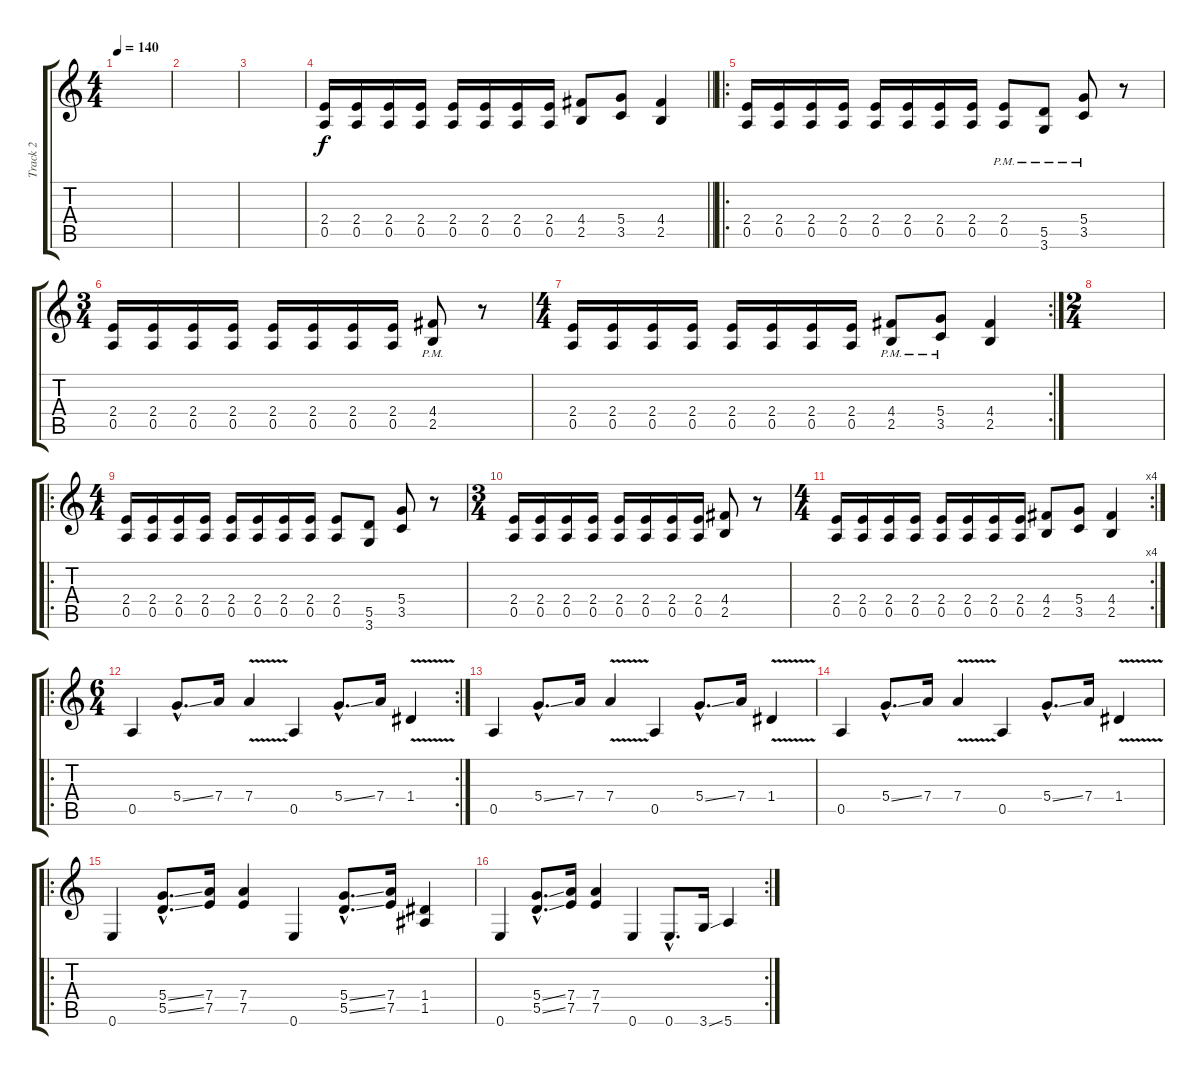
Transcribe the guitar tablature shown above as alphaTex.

\track ("Track 2" "Track 2") {instrument distortionguitar}
\staff {score tabs}
\tuning (E4 B3 G3 D3 A2 E2) {hide}
\ts (4 4)
\tempo 140
\clef g2
\ks c
|
|
|
\barLineRight lightlight
(2.4 0.5).16{volume 7} (2.4 0.5).16 (2.4 0.5).16 (2.4 0.5).16 (2.4 0.5).16{volume 8} (2.4 0.5).16 (2.4 0.5).16 (2.4 0.5).16 (4.4 2.5).8{volume 9} (5.4 3.5).8 (4.4 2.5).4 |
\ro
(2.4 0.5).16{volume 14} (2.4 0.5).16 (2.4 0.5).16 (2.4 0.5).16 (2.4 0.5).16 (2.4 0.5).16 (2.4 0.5).16 (2.4 0.5).16 (2.4{pm} 0.5{pm}).8 (5.5{pm} 3.6{pm}).8 (5.4{pm} 3.5{pm}).8 r.8 |
\ts (3 4)
(2.4 0.5).16 (2.4 0.5).16 (2.4 0.5).16 (2.4 0.5).16 (2.4 0.5).16 (2.4 0.5).16 (2.4 0.5).16 (2.4 0.5).16 (4.4{pm} 2.5{pm}).8 r.8 |
\rc 2
\ts (4 4)
(2.4 0.5).16 (2.4 0.5).16 (2.4 0.5).16 (2.4 0.5).16 (2.4 0.5).16 (2.4 0.5).16 (2.4 0.5).16 (2.4 0.5).16 (4.4{pm} 2.5{pm}).8 (5.4{pm} 3.5{pm}).8 (4.4 2.5).4 |
\ts (2 4)
|
\ro
\ts (4 4)
(2.4 0.5).16 (2.4 0.5).16 (2.4 0.5).16 (2.4 0.5).16 (2.4 0.5).16 (2.4 0.5).16 (2.4 0.5).16 (2.4 0.5).16 (2.4 0.5).8 (5.5 3.6).8 (5.4 3.5).8 r.8 |
\ts (3 4)
(2.4 0.5).16 (2.4 0.5).16 (2.4 0.5).16 (2.4 0.5).16 (2.4 0.5).16 (2.4 0.5).16 (2.4 0.5).16 (2.4 0.5).16 (4.4 2.5).8 r.8 |
\rc 4
\ts (4 4)
(2.4 0.5).16 (2.4 0.5).16 (2.4 0.5).16 (2.4 0.5).16 (2.4 0.5).16 (2.4 0.5).16 (2.4 0.5).16 (2.4 0.5).16 (4.4 2.5).8 (5.4 3.5).8 (4.4 2.5).4 |
\ro
\rc 2
\ts (6 4)
0.5.4 5.4{ss hac}.8{d} 7.4.16 7.4{v}.4 0.5.4 5.4{ss hac}.8{d} 7.4.16 1.4{v}.4 |
0.5.4 5.4{ss hac}.8{d} 7.4.16 7.4{v}.4 0.5.4 5.4{ss hac}.8{d} 7.4.16 1.4{v}.4 |
0.5.4 5.4{ss hac}.8{d} 7.4.16 7.4{v}.4 0.5.4 5.4{ss hac}.8{d} 7.4.16 1.4{v}.4 |
\ro
0.6.4 (5.4{ss hac} 5.5{ss hac}).8{d} (7.4 7.5).16 (7.4 7.5).4 0.6.4 (5.4{ss hac} 5.5{ss hac}).8{d} (7.4 7.5).16 (1.4 1.5).4 |
\rc 2
0.6.4 (5.4{ss hac} 5.5{ss hac}).8{d} (7.4 7.5).16 (7.4 7.5).4 0.6.4 0.6{hac}.8{d} 3.6{ss}.16 5.6.4
